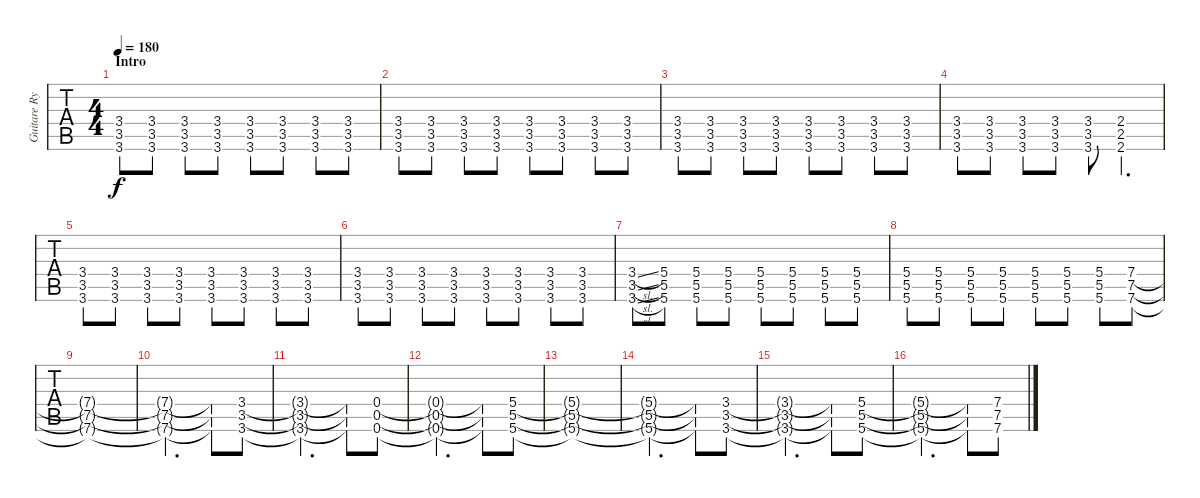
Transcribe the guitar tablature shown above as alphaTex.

\track ("Guitare Rythm 1" "Guitare Ry") {instrument distortionguitar}
\staff {tabs}
\tuning (D4 A3 F3 C3 G2 C2) {hide}
\ts (4 4)
\section ("" "Intro")
\tempo 180
\clef g2
\ks c
(3.4 3.5 3.6).8{dy f instrument distortionguitar} (3.4 3.5 3.6).8 (3.4 3.5 3.6).8 (3.4 3.5 3.6).8 (3.4 3.5 3.6).8 (3.4 3.5 3.6).8 (3.4 3.5 3.6).8 (3.4 3.5 3.6).8 |
(3.4 3.5 3.6).8 (3.4 3.5 3.6).8 (3.4 3.5 3.6).8 (3.4 3.5 3.6).8 (3.4 3.5 3.6).8 (3.4 3.5 3.6).8 (3.4 3.5 3.6).8 (3.4 3.5 3.6).8 |
(3.4 3.5 3.6).8 (3.4 3.5 3.6).8 (3.4 3.5 3.6).8 (3.4 3.5 3.6).8 (3.4 3.5 3.6).8 (3.4 3.5 3.6).8 (3.4 3.5 3.6).8 (3.4 3.5 3.6).8 |
(3.4 3.5 3.6).8 (3.4 3.5 3.6).8 (3.4 3.5 3.6).8 (3.4 3.5 3.6).8 (3.4 3.5 3.6).8 (2.4 2.5 2.6).4{d} |
(3.4 3.5 3.6).8 (3.4 3.5 3.6).8 (3.4 3.5 3.6).8 (3.4 3.5 3.6).8 (3.4 3.5 3.6).8 (3.4 3.5 3.6).8 (3.4 3.5 3.6).8 (3.4 3.5 3.6).8 |
(3.4 3.5 3.6).8 (3.4 3.5 3.6).8 (3.4 3.5 3.6).8 (3.4 3.5 3.6).8 (3.4 3.5 3.6).8 (3.4 3.5 3.6).8 (3.4 3.5 3.6).8 (3.4 3.5 3.6).8 |
(3.4{sl} 3.5{sl} 3.6{sl}).8 (5.4 5.5 5.6).8 (5.4 5.5 5.6).8 (5.4 5.5 5.6).8 (5.4 5.5 5.6).8 (5.4 5.5 5.6).8 (5.4 5.5 5.6).8 (5.4 5.5 5.6).8 |
(5.4 5.5 5.6).8 (5.4 5.5 5.6).8 (5.4 5.5 5.6).8 (5.4 5.5 5.6).8 (5.4 5.5 5.6).8 (5.4 5.5 5.6).8 (5.4 5.5 5.6).8 (7.4 7.5 7.6).8 |
(7.4{t} 7.5{t} 7.6{t}).1 |
(7.4{t} 7.5{t} 7.6{t}).2{d} (7.4{t} 7.5{t} 7.6{t}).8 (3.4 3.5 3.6).8 |
(3.4{t} 3.5{t} 3.6{t}).2{d} (3.4{t} 3.5{t} 3.6{t}).8 (0.4 0.5 0.6).8 |
(0.4{t} 0.5{t} 0.6{t}).2{d} (0.4{t} 0.5{t} 0.6{t}).8 (5.4 5.5 5.6).8 |
(5.4{t} 5.5{t} 5.6{t}).1 |
(5.4{t} 5.5{t} 5.6{t}).2{d} (5.4{t} 5.5{t} 5.6{t}).8 (3.4 3.5 3.6).8 |
(3.4{t} 3.5{t} 3.6{t}).2{d} (3.4{t} 3.5{t} 3.6{t}).8 (5.4 5.5 5.6).8 |
(5.4{t} 5.5{t} 5.6{t}).2{d} (5.4{t} 5.5{t} 5.6{t}).8 (7.4 7.5 7.6).8
